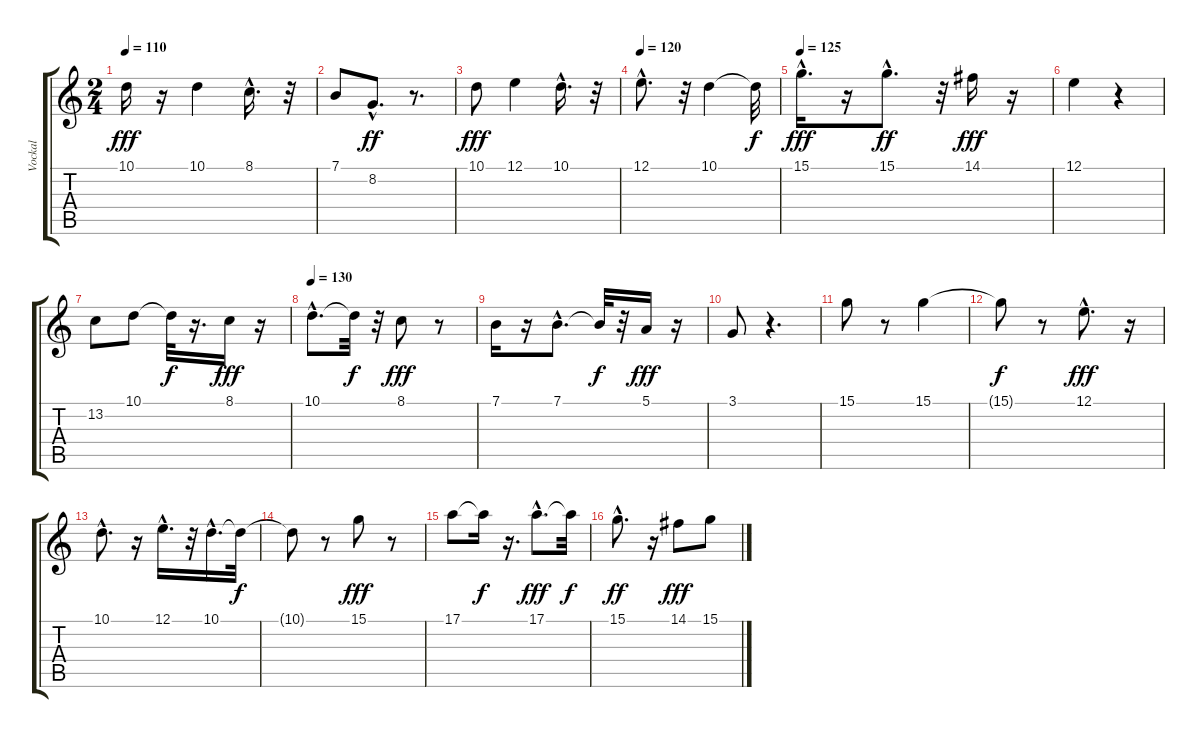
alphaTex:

\track ("Vockal" "Vockal") {instrument fx4atmosphere}
\staff {score tabs}
\tuning (E4 B3 G3 D3 A2 E2) {hide}
\ts (2 4)
\tempo 110
\clef g2
\ks c
10.1.16{dy fff} r.16 10.1.4 8.1{hac}.16{d} r.32 |
7.1.8 8.2{hac}.8{d dy ff} r.8{d} |
10.1.8{dy fff} 12.1.4 10.1{hac}.16{d} r.32 |
\tempo 120
12.1{hac}.8{d} r.32 10.1.4 10.1{t}.32{dy f} |
\tempo 125
15.1{hac}.16{d dy fff} r.16 15.1{hac}.8{d dy ff} r.32 14.1.16{dy fff} r.16 |
12.1.4 r.4 |
13.2.8 10.1.8 10.1{t}.32{dy f} r.16{d} 8.1.16{dy fff} r.16 |
\tempo 130
10.1{hac}.8{d} 10.1{t}.32{dy f} r.32 8.1.8{dy fff} r.8 |
7.1.16 r.16 7.1{hac}.8{d} 7.1{t}.32{dy f} r.32 5.1.16{dy fff} r.16 |
3.1.8 r.4{d} |
15.1.8 r.8 15.1.4 |
15.1{t}.8{dy f} r.8 12.1{hac}.8{d dy fff} r.16 |
10.1{hac}.8{d} r.16 12.1{hac}.16{d} r.32 10.1{hac}.16{d} 10.1{t}.32{dy f} |
10.1{t}.8 r.8 15.1.8{dy fff} r.8 |
17.1.8 17.1{t}.16{dy f} r.16{d} 17.1{hac}.8{d dy fff} 17.1{t}.32{dy f} |
15.1{hac}.8{d dy ff} r.16 14.1.8{dy fff} 15.1.8
